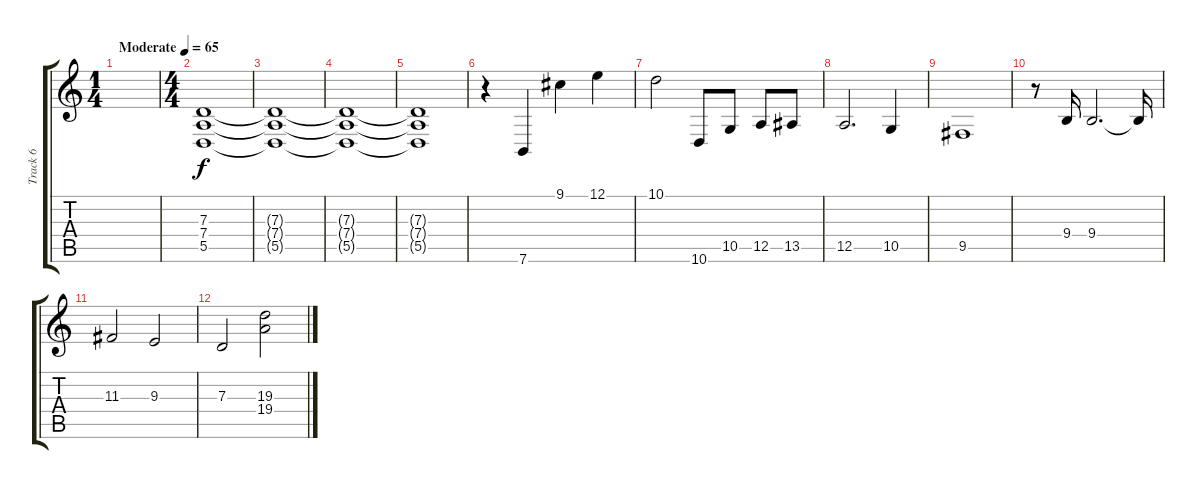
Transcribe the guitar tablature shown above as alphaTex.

\track ("Track 6" "Track 6") {instrument stringensemble1}
\staff {score tabs}
\tuning (E4 B3 G3 D3 A2 E2) {hide}
\ts (1 4)
\tempo (65 "Moderate")
\clef g2
\ks c
|
\ts (4 4)
(7.3 7.4 5.5).1 |
(7.3{t} 7.4{t} 5.5{t}).1 |
(7.3{t} 7.4{t} 5.5{t}).1 |
(7.3{t} 7.4{t} 5.5{t}).1 |
r.4{volume 14} 7.6.4 9.1.4 12.1.4 |
10.1.2 10.6.8 10.5.8 12.5.8 13.5.8 |
12.5.2{d} 10.5.4 |
9.5.1 |
r.8 9.4.16 9.4.2{d} 9.4{t}.16 |
11.3.2 9.3.2 |
7.3.2 (19.3 19.4).2{volume 6}
